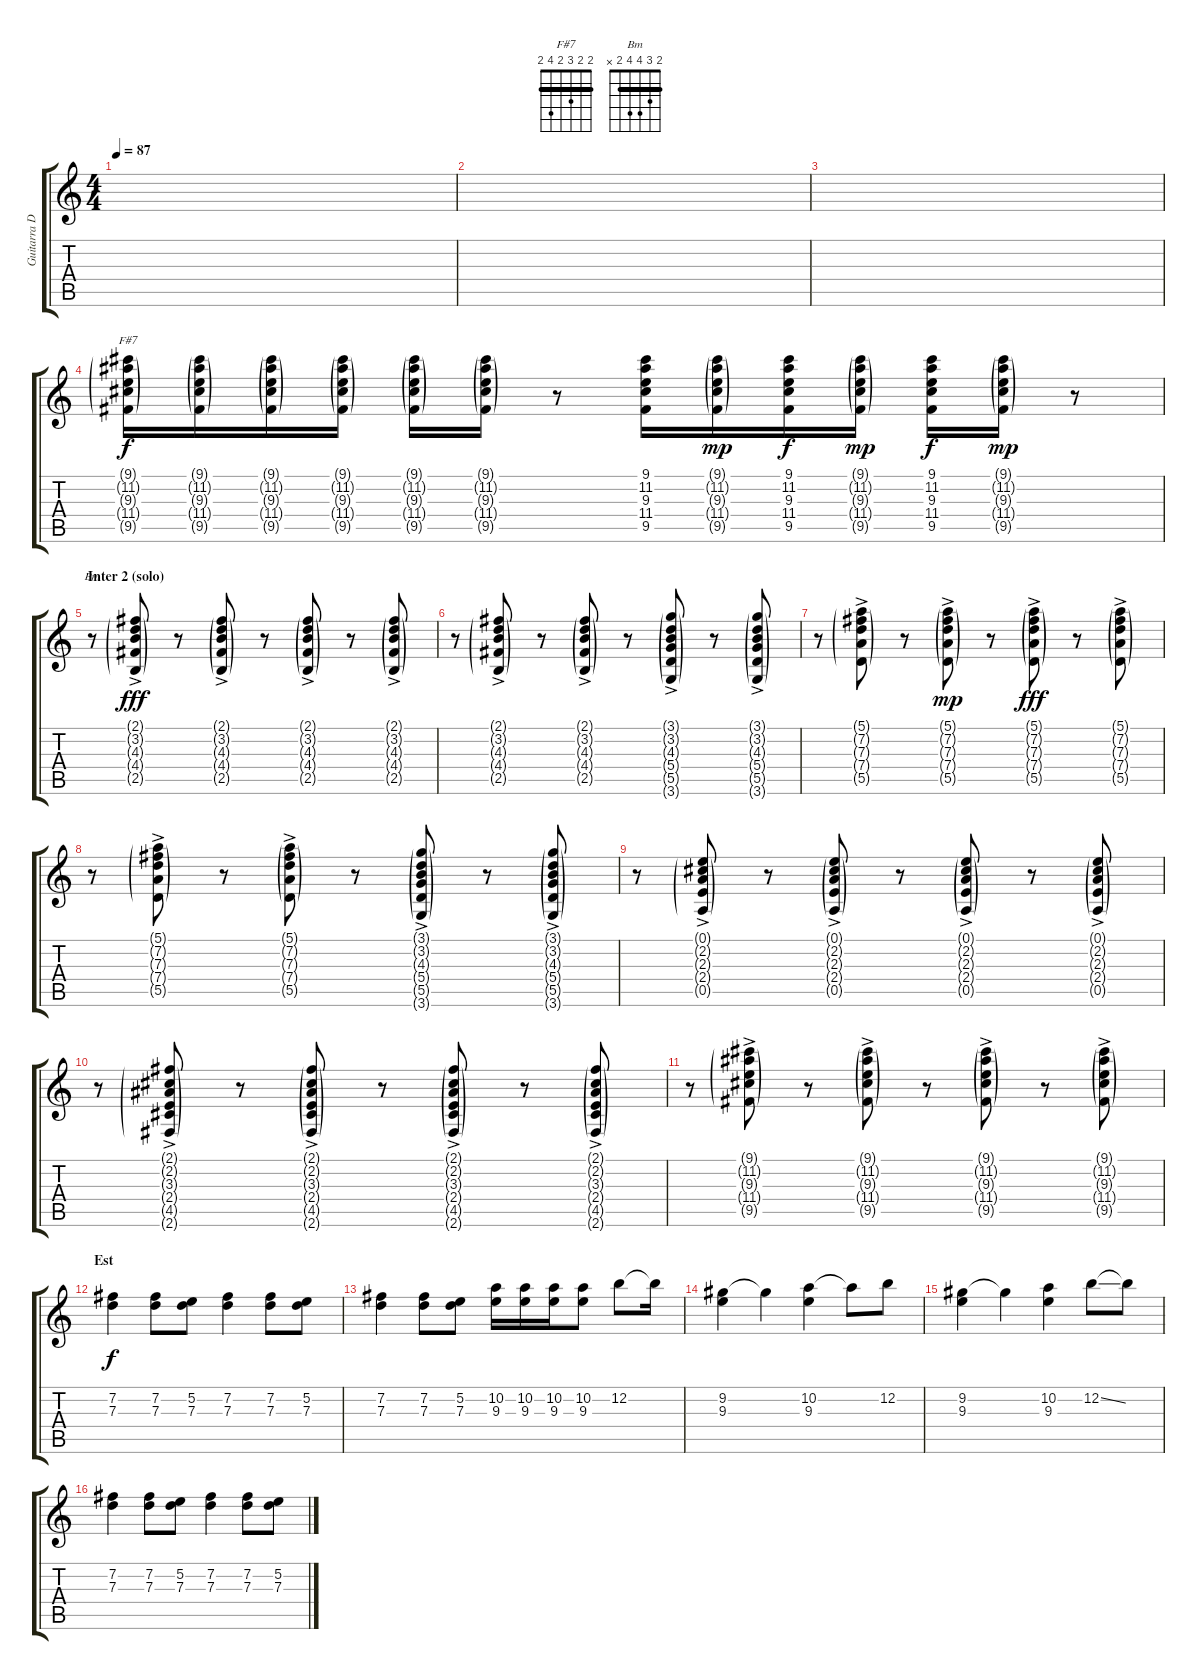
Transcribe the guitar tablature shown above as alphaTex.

\track ("Guitarra Distorsión" "Guitarra D") {instrument distortionguitar}
\staff {score tabs}
\tuning (E4 B3 G3 D3 A2 E2) {hide}
\chord ("F#7" 2 2 3 2 4 2) {barre 2}
\chord ("Bm" 2 3 4 4 2 x) {barre 2}
\ts (4 4)
\tempo 87
\clef g2
\ks c
|
|
|
(9.1{g} 11.2{g} 9.3{g} 11.4{g} 9.5{g}).16{ch "F#7"} (9.1{g} 11.2{g} 9.3{g} 11.4{g} 9.5{g}).16 (9.1{g} 11.2{g} 9.3{g} 11.4{g} 9.5{g}).16 (9.1{g} 11.2{g} 9.3{g} 11.4{g} 9.5{g}).16 (9.1{g} 11.2{g} 9.3{g} 11.4{g} 9.5{g}).16 (9.1{g} 11.2{g} 9.3{g} 11.4{g} 9.5{g}).16 r.8 (9.1 11.2 9.3 11.4 9.5).16{dy f} (9.1{g} 11.2{g} 9.3{g} 11.4{g} 9.5{g}).16{dy mp} (9.1 11.2 9.3 11.4 9.5).16{dy f} (9.1{g} 11.2{g} 9.3{g} 11.4{g} 9.5{g}).16{dy mp} (9.1 11.2 9.3 11.4 9.5).16{dy f} (9.1{g} 11.2{g} 9.3{g} 11.4{g} 9.5{g}).16{dy mp} r.8 |
\section ("" "Inter 2 (solo)")
r.8{ch "Bm"} (2.1{g ac} 3.2{g ac} 4.3{g ac} 4.4{g ac} 2.5{g ac}).8{dy fff} r.8 (2.1{g ac} 3.2{g ac} 4.3{g ac} 4.4{g ac} 2.5{g ac}).8 r.8 (2.1{g ac} 3.2{g ac} 4.3{g ac} 4.4{g ac} 2.5{g ac}).8 r.8 (2.1{g ac} 3.2{g ac} 4.3{g ac} 4.4{g ac} 2.5{g ac}).8 |
r.8 (2.1{g ac} 3.2{g ac} 4.3{g ac} 4.4{g ac} 2.5{g ac}).8 r.8 (2.1{g ac} 3.2{g ac} 4.3{g ac} 4.4{g ac} 2.5{g ac}).8 r.8 (3.1{g ac} 3.2{g ac} 4.3{g ac} 5.4{g ac} 5.5{g ac} 3.6{g ac}).8 r.8 (3.1{g ac} 3.2{g ac} 4.3{g ac} 5.4{g ac} 5.5{g ac} 3.6{g ac}).8 |
r.8 (5.1{g ac} 7.2{g ac} 7.3{g ac} 7.4{g ac} 5.5{g ac}).8 r.8 (5.1{g ac} 7.2{g ac} 7.3{g ac} 7.4{g ac} 5.5{g}).8{dy mp} r.8 (5.1{g ac} 7.2{g ac} 7.3{g ac} 7.4{g ac} 5.5{g ac}).8{dy fff} r.8 (5.1{g ac} 7.2{g ac} 7.3{g ac} 7.4{g ac} 5.5{g ac}).8 |
r.8 (5.1{g ac} 7.2{g ac} 7.3{g ac} 7.4{g ac} 5.5{g ac}).8 r.8 (5.1{g ac} 7.2{g ac} 7.3{g ac} 7.4{g ac} 5.5{g ac}).8 r.8 (3.1{g ac} 3.2{g ac} 4.3{g ac} 5.4{g ac} 5.5{g} 3.6{g ac}).8 r.8 (3.1{g ac} 3.2{g ac} 4.3{g ac} 5.4{g ac} 5.5{g ac} 3.6{g ac}).8 |
r.8 (0.1{g ac} 2.2{g ac} 2.3{g ac} 2.4{g ac} 0.5{g ac}).8 r.8 (0.1{g ac} 2.2{g ac} 2.3{g ac} 2.4{g ac} 0.5{g ac}).8 r.8 (0.1{g ac} 2.2{g ac} 2.3{g ac} 2.4{g ac} 0.5{g ac}).8 r.8 (0.1{g ac} 2.2{g ac} 2.3{g ac} 2.4{g ac} 0.5{g ac}).8 |
r.8 (2.1{g ac} 2.2{g ac} 3.3{g ac} 2.4{g ac} 4.5{g ac} 2.6{g ac}).8 r.8 (2.1{g ac} 2.2{g ac} 3.3{g ac} 2.4{g ac} 4.5{g ac} 2.6{g ac}).8 r.8 (2.1{g ac} 2.2{g ac} 3.3{g ac} 2.4{g ac} 4.5{g ac} 2.6{g ac}).8 r.8 (2.1{g ac} 2.2{g ac} 3.3{g ac} 2.4{g ac} 4.5{g ac} 2.6{g ac}).8 |
r.8 (9.1{g ac} 11.2{g ac} 9.3{g ac} 11.4{g ac} 9.5{g ac}).8 r.8 (9.1{g ac} 11.2{g ac} 9.3{g ac} 11.4{g ac} 9.5{g ac}).8 r.8 (9.1{g ac} 11.2{g ac} 9.3{g ac} 11.4{g ac} 9.5{g ac}).8 r.8 (9.1{g ac} 11.2{g ac} 9.3{g ac} 11.4{g ac} 9.5{g ac}).8 |
\section ("" "Est")
(7.2 7.3).4{dy f volume 12} (7.2 7.3).8 (5.2 7.3).8 (7.2 7.3).4 (7.2 7.3).8 (5.2 7.3).8 |
(7.2 7.3).4 (7.2 7.3).8 (5.2 7.3).8 (10.2 9.3).16 (10.2 9.3).16 (10.2 9.3).16 (10.2 9.3).8 12.2.8 12.2{t}.16 |
(9.2 9.3).4 9.2{t}.4 (10.2 9.3).4 10.2{t}.8 12.2.8 |
(9.2 9.3).4 9.2{t}.4 (10.2 9.3).4 12.2{ss}.8 12.2{t}.8 |
(7.2 7.3).4{volume 12} (7.2 7.3).8 (5.2 7.3).8 (7.2 7.3).4 (7.2 7.3).8 (5.2 7.3).8
